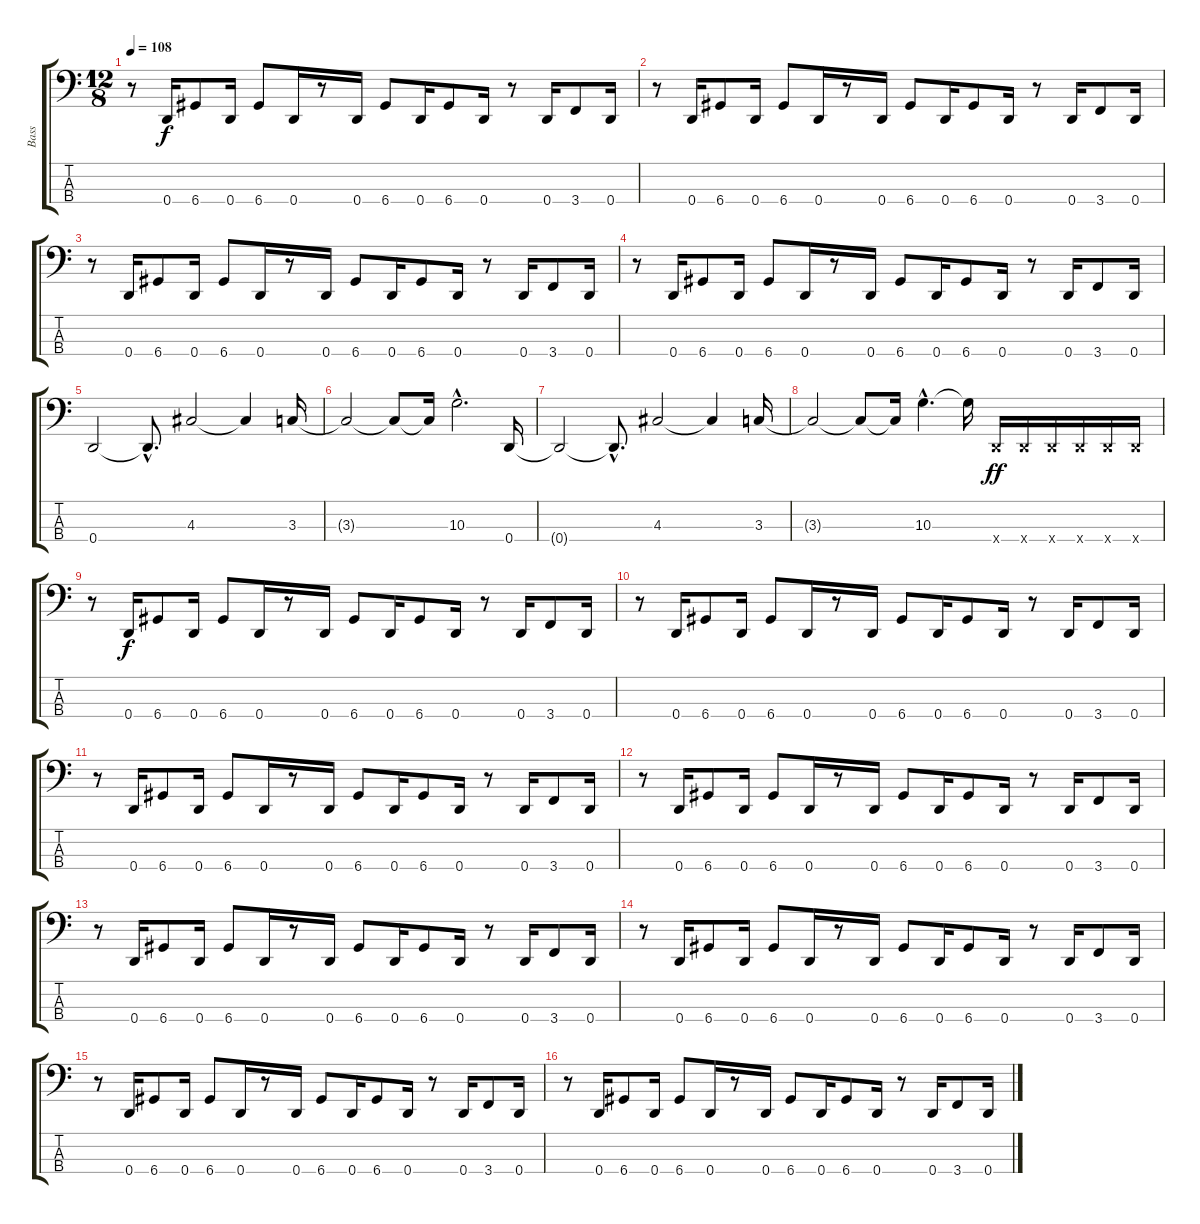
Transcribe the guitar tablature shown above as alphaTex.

\track ("Bass" "Bass") {instrument electricbassfinger}
\staff {score tabs}
\tuning (G2 D2 A1 D1) {hide}
\ts (12 8)
\tempo 108
\clef f4
\ks c
r.8{dy f} 0.4.16 6.4.8 0.4.16 6.4.8 0.4.16 r.8 0.4.16 6.4.8 0.4.16 6.4.8 0.4.16 r.8 0.4.16 3.4.8 0.4.16 |
r.8 0.4.16 6.4.8 0.4.16 6.4.8 0.4.16 r.8 0.4.16 6.4.8 0.4.16 6.4.8 0.4.16 r.8 0.4.16 3.4.8 0.4.16 |
r.8 0.4.16 6.4.8 0.4.16 6.4.8 0.4.16 r.8 0.4.16 6.4.8 0.4.16 6.4.8 0.4.16 r.8 0.4.16 3.4.8 0.4.16 |
r.8 0.4.16 6.4.8 0.4.16 6.4.8 0.4.16 r.8 0.4.16 6.4.8 0.4.16 6.4.8 0.4.16 r.8 0.4.16 3.4.8 0.4.16 |
0.4.2 0.4{hac t}.8{d} 4.3.2 4.3{t}.4 3.3.16 |
3.3{t}.2 3.3{t}.8 3.3{t}.16 10.3{hac}.2{d} 0.4.16 |
0.4{t}.2 0.4{hac t}.8{d} 4.3.2 4.3{t}.4 3.3.16 |
3.3{t}.2 3.3{t}.8 3.3{t}.16 10.3{hac}.4{d} 10.3{t}.16 0.4{x}.16{dy ff} 0.4{x}.16 0.4{x}.16 0.4{x}.16 0.4{x}.16 0.4{x}.16 |
r.8 0.4.16{dy f} 6.4.8 0.4.16 6.4.8 0.4.16 r.8 0.4.16 6.4.8 0.4.16 6.4.8 0.4.16 r.8 0.4.16 3.4.8 0.4.16 |
r.8 0.4.16 6.4.8 0.4.16 6.4.8 0.4.16 r.8 0.4.16 6.4.8 0.4.16 6.4.8 0.4.16 r.8 0.4.16 3.4.8 0.4.16 |
r.8 0.4.16 6.4.8 0.4.16 6.4.8 0.4.16 r.8 0.4.16 6.4.8 0.4.16 6.4.8 0.4.16 r.8 0.4.16 3.4.8 0.4.16 |
r.8 0.4.16 6.4.8 0.4.16 6.4.8 0.4.16 r.8 0.4.16 6.4.8 0.4.16 6.4.8 0.4.16 r.8 0.4.16 3.4.8 0.4.16 |
r.8 0.4.16 6.4.8 0.4.16 6.4.8 0.4.16 r.8 0.4.16 6.4.8 0.4.16 6.4.8 0.4.16 r.8 0.4.16 3.4.8 0.4.16 |
r.8 0.4.16 6.4.8 0.4.16 6.4.8 0.4.16 r.8 0.4.16 6.4.8 0.4.16 6.4.8 0.4.16 r.8 0.4.16 3.4.8 0.4.16 |
r.8 0.4.16 6.4.8 0.4.16 6.4.8 0.4.16 r.8 0.4.16 6.4.8 0.4.16 6.4.8 0.4.16 r.8 0.4.16 3.4.8 0.4.16 |
r.8 0.4.16 6.4.8 0.4.16 6.4.8 0.4.16 r.8 0.4.16 6.4.8 0.4.16 6.4.8 0.4.16 r.8 0.4.16 3.4.8 0.4.16
